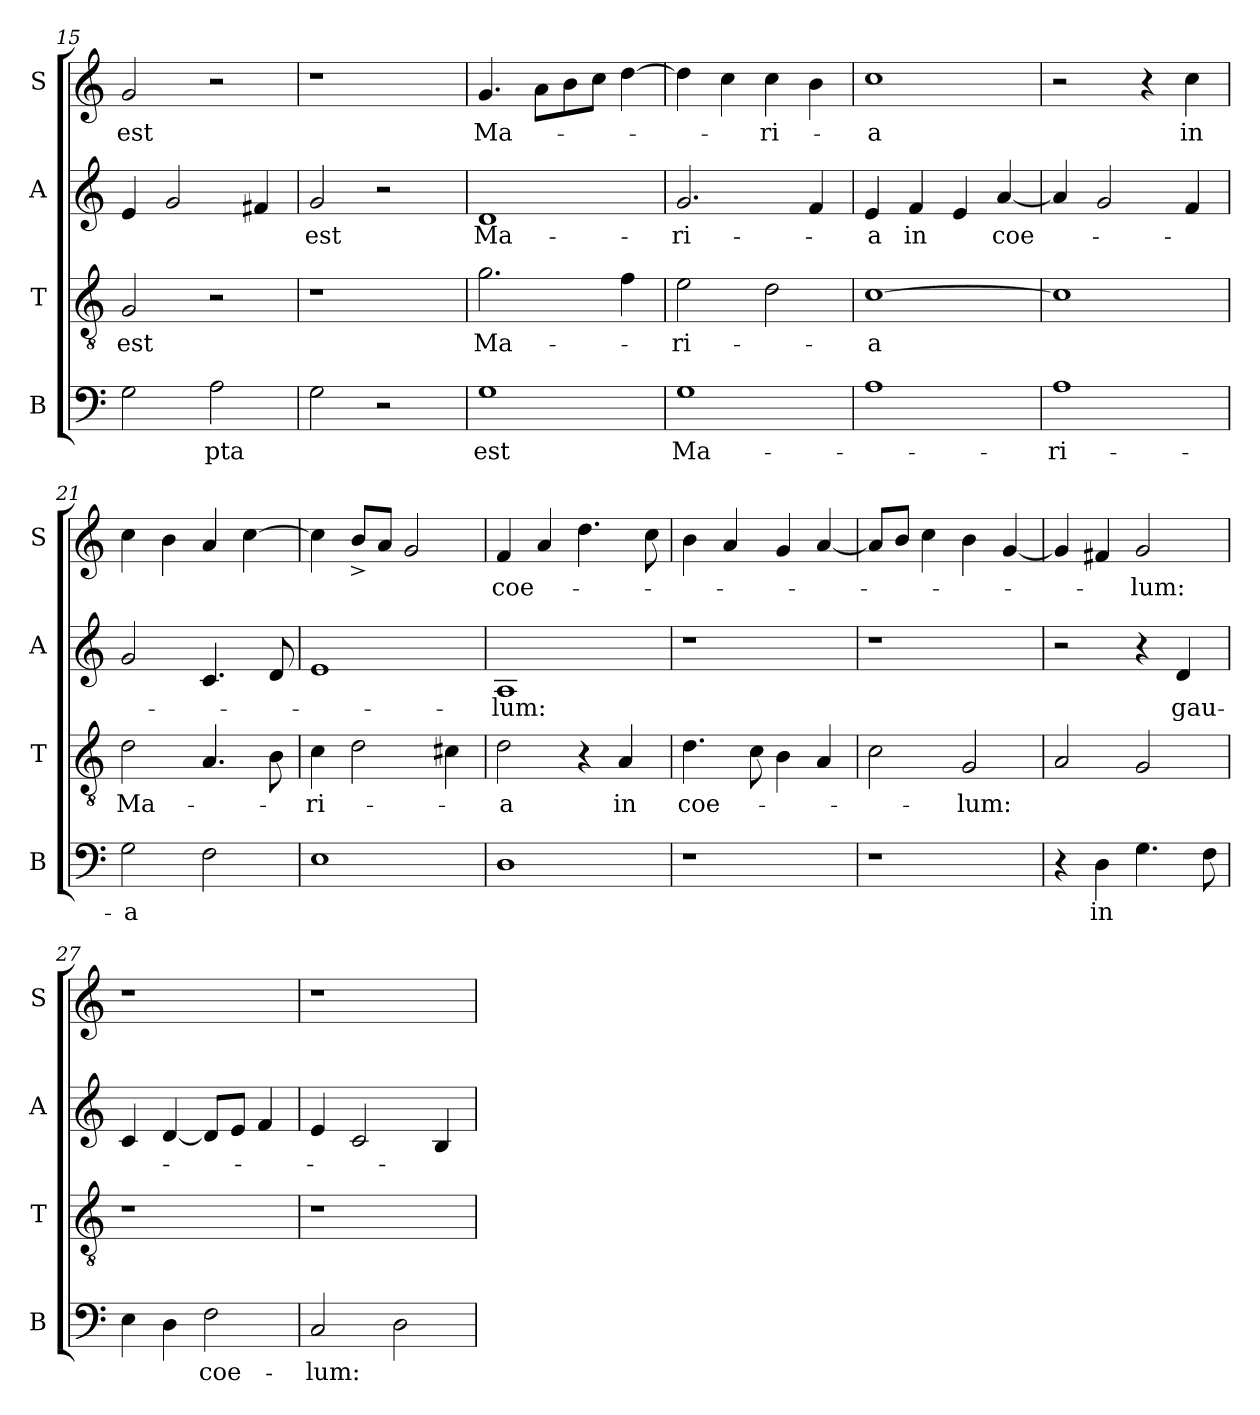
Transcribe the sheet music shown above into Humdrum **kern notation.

**kern	**text	**kern	**text	**kern	**text	**kern	**text
*part4	*part4	*part3	*part3	*part2	*part2	*part1	*part1
*staff4	*staff4	*staff3	*staff3	*staff2	*staff2	*staff1	*staff1
*I"B	*	*I"T	*	*I"A	*	*I"S	*
*I'B	*	*I'T	*	*I'A	*	*I'S	*
*clefF4	*	*clefGv2	*	*clefG2	*	*clefG2	*
*k[]	*	*k[]	*	*k[]	*	*k[]	*
*C:	*	*C:	*	*C:	*	*C:	*
=15	=15	=15	=15	=15	=15	=15	=15
!	!	!	!LO:LY:b	!	!	!	!LO:LY:b
2G\	.	2G/	est	4e/	.	2g/	-est
.	.	.	.	2g/	.	.	.
!	!LO:LY:b	!	!	!	!	!	!
2A\	-pta	2r	.	.	.	2r	.
.	.	.	.	4f#/	.	.	.
=16	=16	=16	=16	=16	=16	=16	=16
!	!	!	!	!	!LO:LY:b	!	!
2G\	.	1r	.	2g/	est	1r	.
2r	.	.	.	2r	.	.	.
!!LO:PB:g=z
=17	=17	=17	=17	=17	=17	=17	=17
!	!LO:LY:b	!	!LO:LY:b	!	!LO:LY:b	!	!LO:LY:b
1G	est	2.g\	Ma-	1d	Ma-	4.g/	Ma-
.	.	.	.	.	.	8a\L	.
.	.	.	.	.	.	8b\	.
.	.	.	.	.	.	8cc\J	.
.	.	4f\	.	.	.	[>4dd\	.
=18	=18	=18	=18	=18	=18	=18	=18
!	!LO:LY:b	!	!LO:LY:b	!	!LO:LY:b	!	!
1G	Ma-	2e\	-ri-	2.g/	-ri-	4dd\]	.
.	.	.	.	.	.	4cc\	.
!	!	!	!	!	!	!	!LO:LY:b
.	.	2d\	.	.	.	4cc\	-ri-
.	.	.	.	4f/	.	4b\	.
=19	=19	=19	=19	=19	=19	=19	=19
!	!	!	!LO:LY:b:rj	!	!LO:LY:b	!	!LO:LY:b
1A	.	[>1c	-a	4e/	-a	1cc	-a
!	!	!	!	!	!LO:LY:b	!	!
.	.	.	.	4f/	in	.	.
.	.	.	.	4e/	.	.	.
!	!	!	!	!	!LO:LY:b	!	!
.	.	.	.	[<4a/	coe-	.	.
=20	=20	=20	=20	=20	=20	=20	=20
!	!LO:LY:b	!	!	!	!	!	!
1A	-ri-	1c]	.	4a/]	.	2r	.
.	.	.	.	2g/	.	.	.
.	.	.	.	.	.	4r	.
!	!	!	!	!	!	!	!LO:LY:b
.	.	.	.	4f/	.	4cc\	in
=21	=21	=21	=21	=21	=21	=21	=21
!	!LO:LY:b:rj	!	!LO:LY:b	!	!	!	!
2G\	-a	2d\	Ma-	2g/	.	4cc\	.
.	.	.	.	.	.	4b\	.
2F\	.	4.A/	.	4.c/	.	4a/	.
.	.	.	.	.	.	[>4cc\	.
.	.	8B\	.	8d/	.	.	.
=22	=22	=22	=22	=22	=22	=22	=22
!	!	!	!LO:LY:b	!	!	!	!
1E	.	4c\	-ri-	1e	.	4cc\]	.
.	.	2d\	.	.	.	8b^</L	.
.	.	.	.	.	.	8a/J	.
.	.	.	.	.	.	2g/	.
.	.	4c#\	.	.	.	.	.
=23	=23	=23	=23	=23	=23	=23	=23
!	!	!	!LO:LY:b	!	!LO:LY:b	!	!LO:LY:b
1D	.	2d\	-a	1A	-lum:	4f/	coe-
.	.	.	.	.	.	4a/	.
.	.	4r	.	.	.	4.dd\	.
!	!	!	!LO:LY:b	!	!	!	!
.	.	4A/	in	.	.	.	.
.	.	.	.	.	.	8cc\	.
!!LO:LB:g=z
=24	=24	=24	=24	=24	=24	=24	=24
!	!	!	!LO:LY:b	!	!	!	!
1r	.	4.d\	coe-	1r	.	4b\	.
.	.	.	.	.	.	4a/	.
.	.	8c\	.	.	.	.	.
.	.	4B\	.	.	.	4g/	.
.	.	4A/	.	.	.	[<4a/	.
=25	=25	=25	=25	=25	=25	=25	=25
1r	.	2c\	.	1r	.	8a/L]	.
.	.	.	.	.	.	8b/J	.
.	.	.	.	.	.	4cc\	.
!	!	!	!LO:LY:b	!	!	!	!
.	.	2G/	-lum:	.	.	4b\	.
.	.	.	.	.	.	[<4g/	.
=26	=26	=26	=26	=26	=26	=26	=26
4r	.	2A/	.	2r	.	4g/]	.
!	!LO:LY:b	!	!	!	!	!	!
4D\	in	.	.	.	.	4f#/	.
!	!	!	!	!	!	!	!LO:LY:b
4.G\	.	2G/	.	4r	.	2g/	-lum:
!	!	!	!	!	!LO:LY:b	!	!
.	.	.	.	4d/	gau-	.	.
8F\	.	.	.	.	.	.	.
=27	=27	=27	=27	=27	=27	=27	=27
4E\	.	1r	.	4c/	.	1r	.
4D\	.	.	.	[<4d/	.	.	.
!	!LO:LY:b	!	!	!	!	!	!
2F\	coe-	.	.	8d/L]	.	.	.
.	.	.	.	8e/J	.	.	.
.	.	.	.	4f/	.	.	.
=28	=28	=28	=28	=28	=28	=28	=28
!	!LO:LY:b	!	!	!	!	!	!
2C/	-lum:	1r	.	4e/	.	1r	.
.	.	.	.	2c/	.	.	.
2D\	.	.	.	.	.	.	.
.	.	.	.	4B/	.	.	.
=	=	=	=	=	=	=	=
*-	*-	*-	*-	*-	*-	*-	*-
